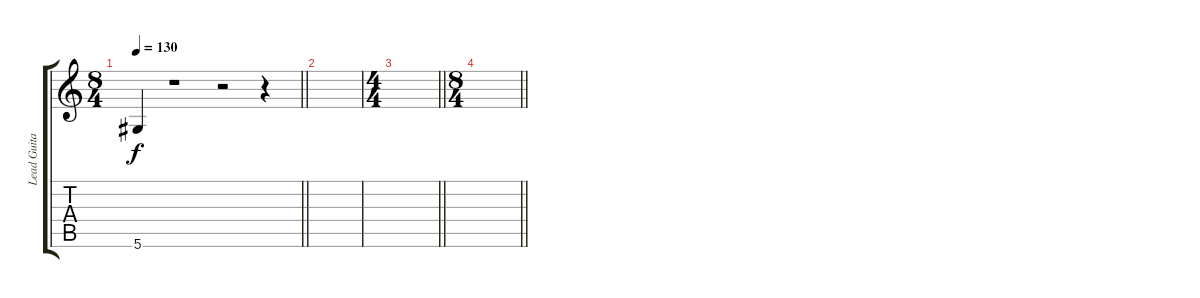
\track ("Lead Guitar (Marcus)" "Lead Guita") {instrument overdrivenguitar}
\staff {score tabs}
\tuning (Eb4 Bb3 Gb3 Db3 Ab2 Eb2) {hide}
\ts (8 4)
\tempo 130
\clef g2
\barLineRight lightlight
\ks c
5.6.4{dy f} r.1 r.2 r.4 |
|
\ts (4 4)
\barLineRight lightlight
|
\ts (8 4)
\barLineRight lightlight
